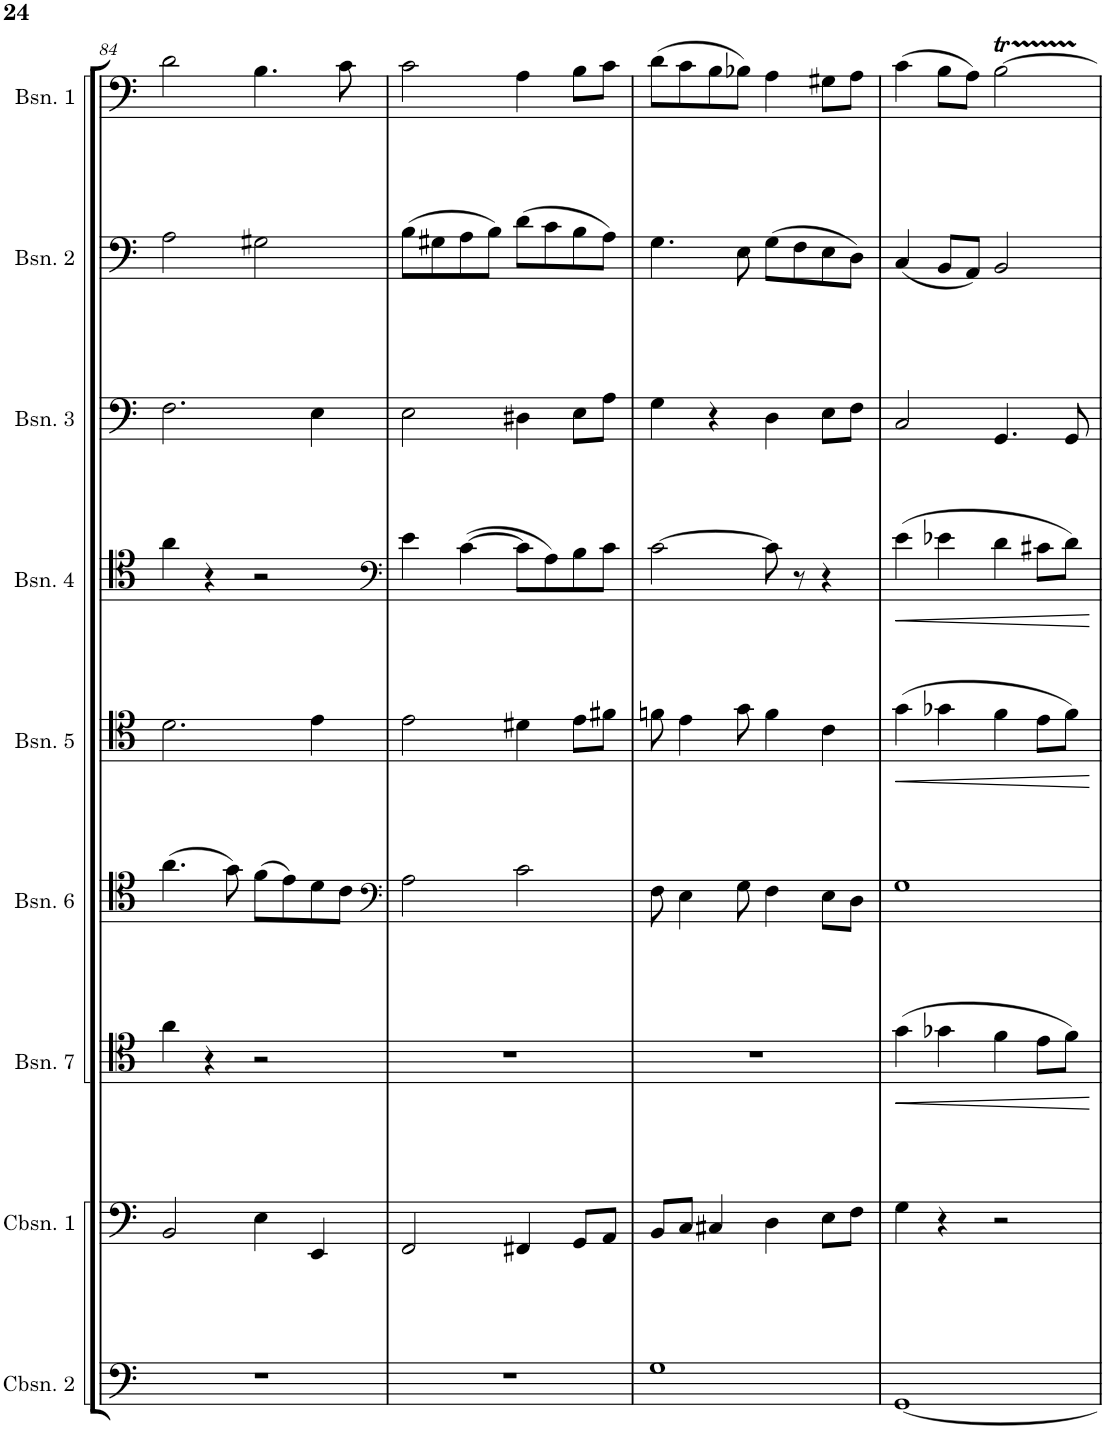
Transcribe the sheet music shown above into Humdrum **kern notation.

**kern	**kern	**kern	**dynam	**kern	**kern	**dynam	**kern	**dynam	**kern	**kern	**kern
*part9	*part8	*part7	*part7	*part6	*part5	*part5	*part4	*part4	*part3	*part2	*part1
*staff9	*staff8	*staff7	*staff7	*staff6	*staff5	*staff5	*staff4	*staff4	*staff3	*staff2	*staff1
*I"Contrabassoon 2	*I"Contrabassoon 1	*I"Bassoon 7	*	*I"Bassoon 6	*I"Bassoon 5	*	*I"Bassoon 4	*	*I"Bassoon 3	*I"Bassoon 2	*I"Bassoon 1
*I'Cbsn. 2	*I'Cbsn. 1	*I'Bsn. 7	*	*I'Bsn. 6	*I'Bsn. 5	*	*I'Bsn. 4	*	*I'Bsn. 3	*I'Bsn. 2	*I'Bsn. 1
!!LO:PB:g=z
*clefF4	*clefF4	*clefC4	*	*clefC4	*clefC4	*	*clefC4	*	*clefF4	*clefF4	*clefF4
*Trd7c12	*Trd7c12	*	*	*	*	*	*	*	*	*	*
*k[]	*k[]	*k[]	*	*k[]	*k[]	*	*k[]	*	*k[]	*k[]	*k[]
*M4/4	*M4/4	*M4/4	*	*M4/4	*M4/4	*	*M4/4	*	*M4/4	*M4/4	*M4/4
=84	=84	=84	=84	=84	=84	=84	=84	=84	=84	=84	=84
1r	2BB/	4a\	.	(4.a\	2.d\	.	4a\	.	2.F\	2A\	2d\
.	.	4r	.	.	.	.	4r	.	.	.	.
.	.	.	.	8g\)	.	.	.	.	.	.	.
.	4E\	2r	.	(8f\L	.	.	2r	.	.	2G#X\	4.B\
.	.	.	.	8e\)	.	.	.	.	.	.	.
.	4EE/	.	.	8d\	4e\	.	.	.	4E\	.	.
.	.	.	.	8c\J	.	.	.	.	.	.	8c\
=85	=85	=85	=85	=85	=85	=85	=85	=85	=85	=85	=85
*	*	*	*	*clefF4	*	*	*clefF4	*	*	*	*
1r	2FF/	1r	.	2A\	2e\	.	4e\	.	2E\	(8B\L	2c\
.	.	.	.	.	.	.	.	.	.	8G#X\	.
.	.	.	.	.	.	.	([4c\	.	.	8A\	.
.	.	.	.	.	.	.	.	.	.	8B\J)	.
.	4FF#X/	.	.	2c\	4d#X\	.	8c\L]	.	4D#X\	(8d\L	4A\
.	.	.	.	.	.	.	8A\)	.	.	8c\	.
.	8GG/L	.	.	.	8e\L	.	8B\	.	8E\L	8B\	8B\L
.	8AA/J	.	.	.	8f#X\J	.	8c\J	.	8A\J	8A\J)	8c\J
=86	=86	=86	=86	=86	=86	=86	=86	=86	=86	=86	=86
1G	8BB/L	1r	.	8F\	8fn\	.	[2c\	.	4G\	4.G\	(8d\L
.	8C/J	.	.	4E\	4e\	.	.	.	.	.	8c\
.	4C#X/	.	.	.	.	.	.	.	4r	.	8B\
.	.	.	.	8G\	8g\	.	.	.	.	8E\	8B-X\J)
.	4D\	.	.	4F\	4f\	.	8c\]	.	4D\	(8G\L	4A\
.	.	.	.	.	.	.	8r	.	.	8F\	.
.	8E\L	.	.	8E\L	4c\	.	4r	.	8E\L	8E\	8G#X\L
.	8F\J	.	.	8D\J	.	.	.	.	8F\J	8D\J)	8A\J
=87	=87	=87	=87	=87	=87	=87	=87	=87	=87	=87	=87
!	!	!	!LO:HP:b	!	!	!LO:HP:b	!	!LO:HP:b	!	!	!
[1GG	4G\	(4g\	<	1G	(4g\	<	(4e\	<	2C/	(4C/	(4c\
.	4r	4g-X\	.	.	4g-X\	.	4e-X\	.	.	8BB/L	8B\L
.	.	.	.	.	.	.	.	.	.	8AA/J)	8A\J)
.	2r	4f\	.	.	4f\	.	4d\	.	4.GG/	2BB/	[2Bt\
.	.	8e\L	.	.	8e\L	.	8c#X\L	.	.	.	.
.	.	8f\J)	.	.	8f\J)	.	8d\J)	.	8GG/	.	.
.	.	.	[	.	.	[	.	[	.	.	.
=	=	=	=	=	=	=	=	=	=	=	=
*-	*-	*-	*-	*-	*-	*-	*-	*-	*-	*-	*-
